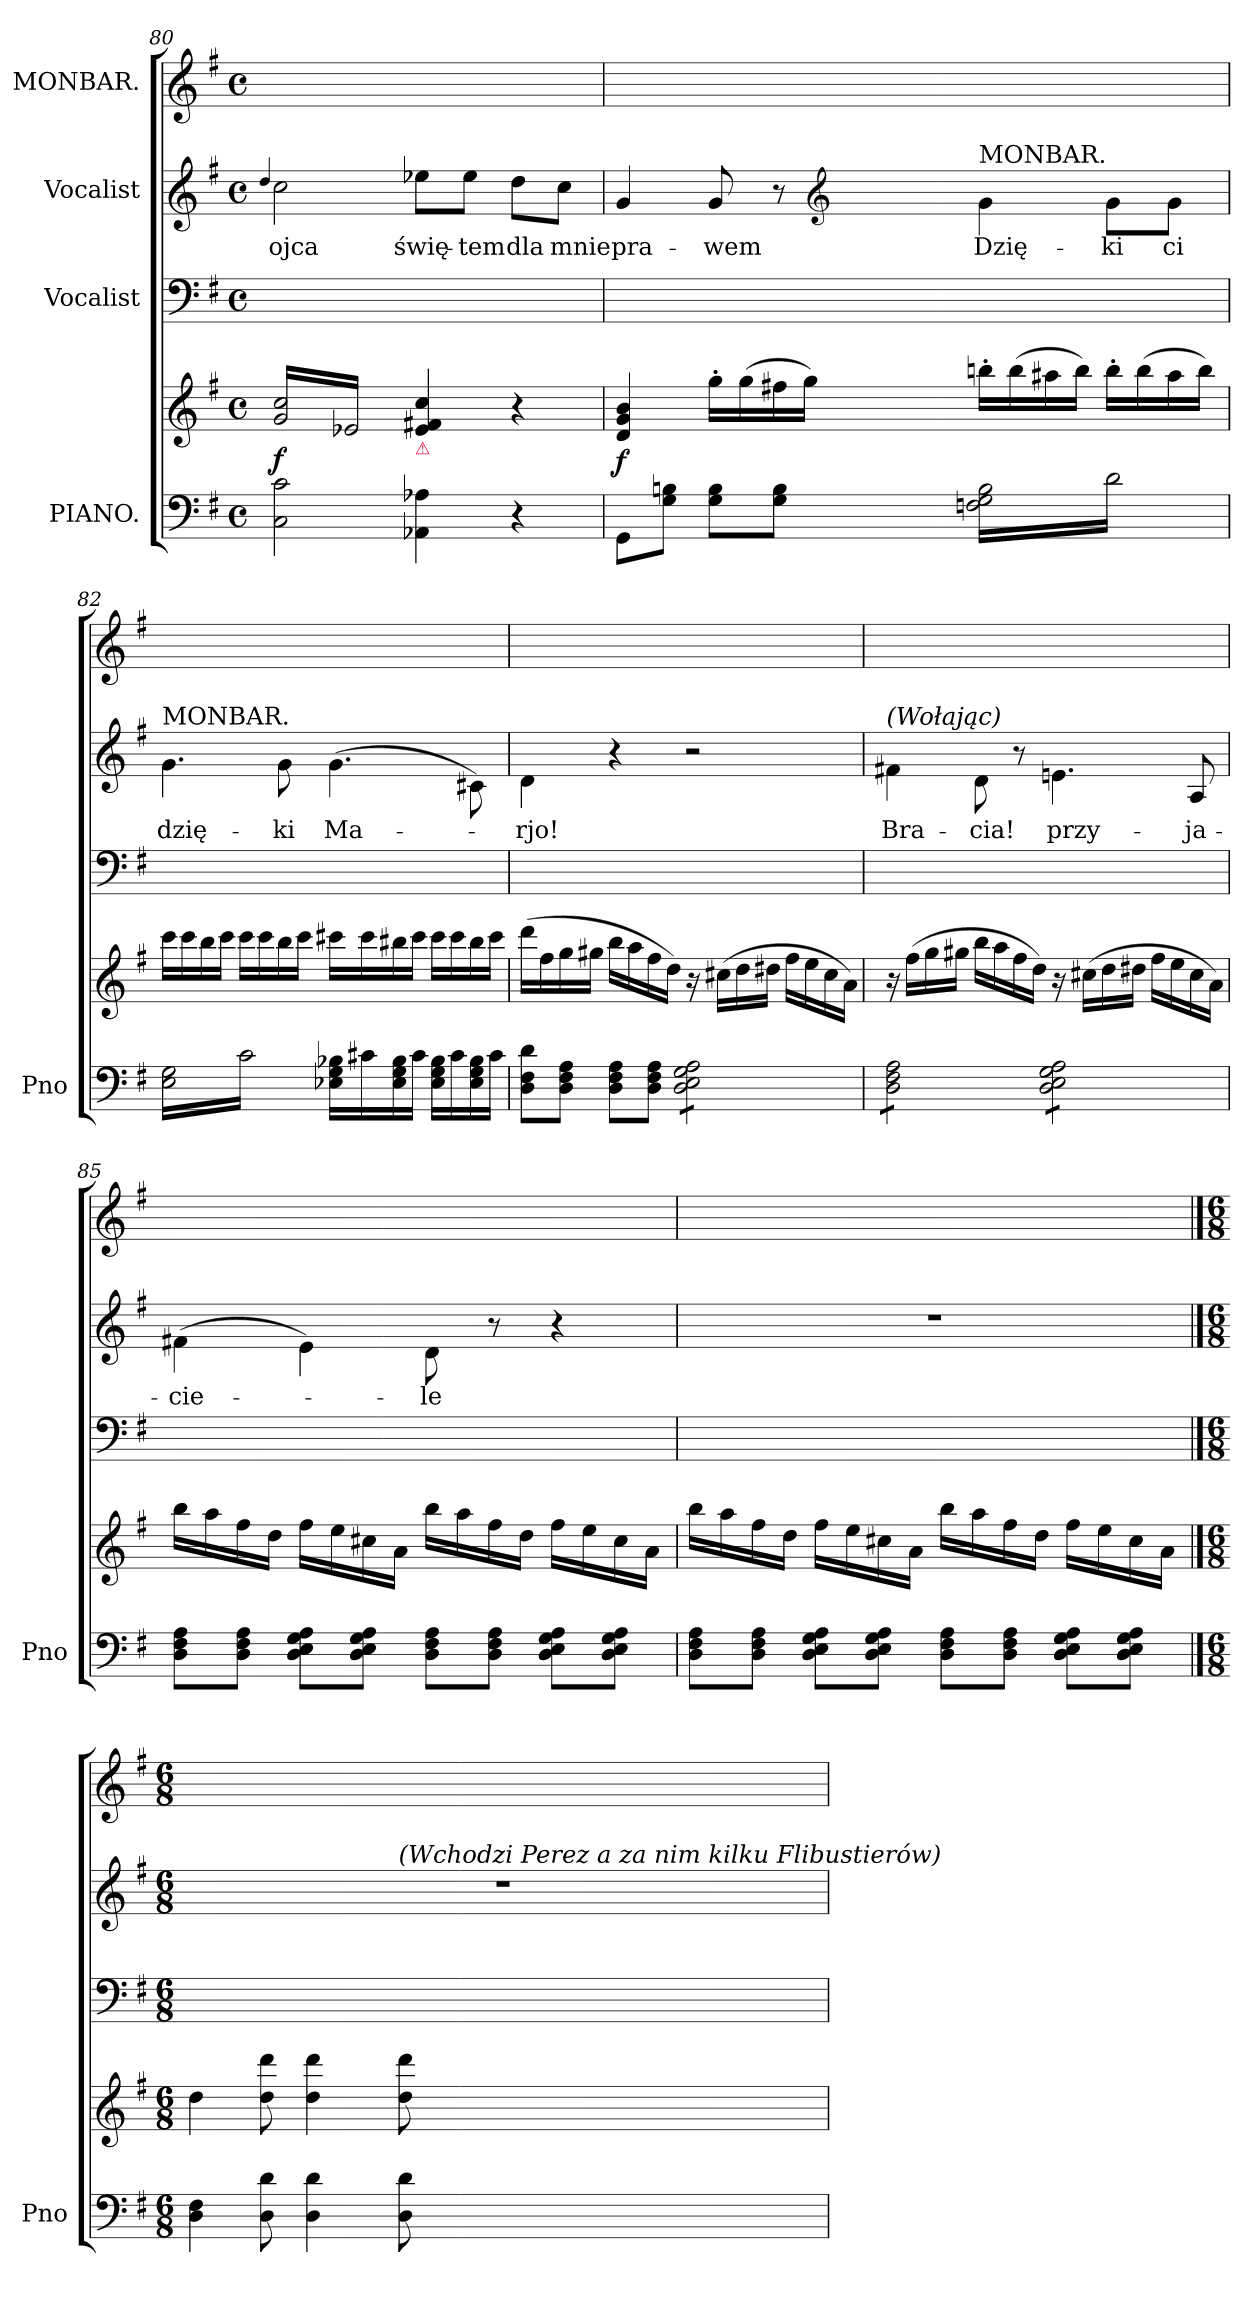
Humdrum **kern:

**kern	**kern	**dynam	**kern	**kern	**text	**kern
*part4	*part4	*part4	*part3	*part2	*part2	*part1
*staff5	*staff4	*staff4/5	*staff3	*staff2	*staff2	*staff1
*I"PIANO.	*	*	*I"Vocalist	*I"Vocalist	*	*I"MONBAR.
*I'Pno	*	*	*	*	*	*
*clefF4	*clefG2	*	*clefF4	*clefG2	*	*clefG2
*	*	*	*	*	*	*ITrd8c12
*k[f#]	*k[f#]	*	*k[f#]	*k[f#]	*	*k[f#]
*M4/4	*M4/4	*	*M4/4	*M4/4	*	*M4/4
*met(c)	*met(c)	*	*met(c)	*met(c)	*	*met(c)
=80	=80	=80	=80	=80	=80	=80
.	.	.	.	4qqdd/	.	.
*	*tremolo	*	*	*	*	*
2C\ 2c\	16g/ 16cc/LL	f	1ryy	2cc\	ojca	1ryy
.	16e-/	.	.	.	.	.
.	16g/ 16cc/	.	.	.	.	.
.	16e-/	.	.	.	.	.
.	16g/ 16cc/	.	.	.	.	.
.	16e-/	.	.	.	.	.
.	16g/ 16cc/	.	.	.	.	.
.	16e-/JJ	.	.	.	.	.
*	*Xtremolo	*	*	*	*	*
!	!LO:TX:b:i:color=crimson:t=⚠	!	!	!	!	!
4AA-X\ 4A-X\	4e-/ 4f#X/ 4cc/	.	.	8ee-X\L	świę-	.
.	.	.	.	.	.	.
.	.	.	.	8ee-\J	-tem	.
.	.	.	.	.	.	.
4r	4r	.	.	8dd\L	dla	.
.	.	.	.	8cc\J	mnie	.
=81	=81	=81	=81	=81	=81	=81
8GG\L	4d/ 4g/ 4b/	f	1ryy	4g/	pra-	1ryy
8G\ 8Bn\J	.	.	.	.	.	.
8G\ 8B\L	16gg'\LL	.	.	8g/	-wem	.
.	(16gg\	.	.	.	.	.
8G\ 8B\J	16ff#X\	.	.	8r	.	.
.	16gg\JJ)	.	.	.	.	.
*	*	*	*	*clefG2	*	*
2ryy	2ryy	.	.	2ryy	.	.
=-	=-	=-	=-	=-	=-	=-
!	!	!	!	!LO:TX:a:t=MONBAR.	!	!
*tremolo	*	*	*	*	*	*
16Fn\ 16G\ 16B\LL	16bbn'\LL	.	2ryy	4g\	Dzię-	2ryy
16d\	(16bb\	.	.	.	.	.
16Fn\ 16G\ 16B\	16aa#X\	.	.	.	.	.
16d\	16bb\JJ)	.	.	.	.	.
16Fn\ 16G\ 16B\	16bb'\LL	.	.	8g\L	-ki	.
16d\	(16bb\	.	.	.	.	.
16Fn\ 16G\ 16B\	16aa#\	.	.	8g\J	ci	.
16d\JJ	16bb\JJ)	.	.	.	.	.
=82	=82	=82	=82	=82	=82	=82
!	!	!	!	!LO:TX:a:t=MONBAR.	!	!
16E\ 16G\LL	16ccc\LL	.	1ryy	4.g\	dzię-	1ryy
16c\	16ccc\	.	.	.	.	.
16E\ 16G\	16bb\	.	.	.	.	.
16c\	16ccc\JJ	.	.	.	.	.
16E\ 16G\	16ccc\LL	.	.	.	.	.
16c\	16ccc\	.	.	.	.	.
16E\ 16G\	16bb\	.	.	8g\	-ki	.
16c\JJ	16ccc\JJ	.	.	.	.	.
*Xtremolo	*	*	*	*	*	*
16E-X\ 16G\ 16B-X\LL	16ccc#X\LL	.	.	(4.g\	Ma-	.
16c#X\	16ccc#\	.	.	.	.	.
16E-\ 16G\ 16B-\	16bb#X\	.	.	.	.	.
16c#\JJ	16ccc#\JJ	.	.	.	.	.
16E-\ 16G\ 16B-\LL	16ccc#\LL	.	.	.	.	.
16c#\	16ccc#\	.	.	.	.	.
16E-\ 16G\ 16B-\	16bb#\	.	.	8c#X\)	.	.
16c#\JJ	16ccc#\JJ	.	.	.	.	.
=83	=83	=83	=83	=83	=83	=83
8D\ 8F#\ 8d\L	(16ddd\LL	.	1ryy	4d\	-rjo!	1ryy
.	16ff#\	.	.	.	.	.
8D\ 8F#\ 8A\J	16gg\	.	.	.	.	.
.	16gg#X\JJ	.	.	.	.	.
8D\ 8F#\ 8A\L	16bb\LL	.	.	4r	.	.
.	16aa\	.	.	.	.	.
8D\ 8F#\ 8A\J	16ff#\	.	.	.	.	.
.	16dd\JJ)	.	.	.	.	.
*tremolo	*	*	*	*	*	*
8D\ 8E\ 8G\ 8A\L	16r	.	.	2r	.	.
.	(16cc#X\LL	.	.	.	.	.
8D\ 8E\ 8G\ 8A\	16dd\	.	.	.	.	.
.	16dd#X\JJ	.	.	.	.	.
8D\ 8E\ 8G\ 8A\	16ff#\LL	.	.	.	.	.
.	16ee\	.	.	.	.	.
8D\ 8E\ 8G\ 8A\J	16cc#\	.	.	.	.	.
.	16a\JJ)	.	.	.	.	.
=84	=84	=84	=84	=84	=84	=84
!	!	!	!	!LO:TX:a:i:t=(Wołając)	!	!
8D\ 8F#\ 8A\L	16r	.	1ryy	4f#X\	Bra-	1ryy
.	(16ff#\LL	.	.	.	.	.
8D\ 8F#\ 8A\	16gg\	.	.	.	.	.
.	16gg#X\JJ	.	.	.	.	.
8D\ 8F#\ 8A\	16bb\LL	.	.	8d\	-cia!	.
.	16aa\	.	.	.	.	.
8D\ 8F#\ 8A\J	16ff#\	.	.	8r	.	.
.	16dd\JJ)	.	.	.	.	.
8D\ 8E\ 8G\ 8A\L	16r	.	.	4.en\	przy-	.
.	(16cc#X\LL	.	.	.	.	.
8D\ 8E\ 8G\ 8A\	16dd\	.	.	.	.	.
.	16dd#X\JJ	.	.	.	.	.
8D\ 8E\ 8G\ 8A\	16ff#\LL	.	.	.	.	.
.	16ee\	.	.	.	.	.
8D\ 8E\ 8G\ 8A\J	16cc#\	.	.	8A/	-ja-	.
*Xtremolo	*	*	*	*	*	*
.	16a\JJ)	.	.	.	.	.
=85	=85	=85	=85	=85	=85	=85
8D\ 8F#\ 8A\L	16bb\LL	.	1ryy	(4f#X\	-cie-	1ryy
.	16aa\	.	.	.	.	.
8D\ 8F#\ 8A\J	16ff#\	.	.	.	.	.
.	16dd\JJ	.	.	.	.	.
8D\ 8E\ 8G\ 8A\L	16ff#\LL	.	.	4e\)	.	.
.	16ee\	.	.	.	.	.
8D\ 8E\ 8G\ 8A\J	16cc#X\	.	.	.	.	.
.	16a\JJ	.	.	.	.	.
8D\ 8F#\ 8A\L	16bb\LL	.	.	8d\	-le	.
.	16aa\	.	.	.	.	.
8D\ 8F#\ 8A\J	16ff#\	.	.	8r	.	.
.	16dd\JJ	.	.	.	.	.
8D\ 8E\ 8G\ 8A\L	16ff#\LL	.	.	4r	.	.
.	16ee\	.	.	.	.	.
8D\ 8E\ 8G\ 8A\J	16cc#\	.	.	.	.	.
.	16a\JJ	.	.	.	.	.
=86	=86	=86	=86	=86	=86	=86
8D\ 8F#\ 8A\L	16bb\LL	.	1ryy	1r	.	1ryy
.	16aa\	.	.	.	.	.
8D\ 8F#\ 8A\J	16ff#\	.	.	.	.	.
.	16dd\JJ	.	.	.	.	.
8D\ 8E\ 8G\ 8A\L	16ff#\LL	.	.	.	.	.
.	16ee\	.	.	.	.	.
8D\ 8E\ 8G\ 8A\J	16cc#X\	.	.	.	.	.
.	16a\JJ	.	.	.	.	.
8D\ 8F#\ 8A\L	16bb\LL	.	.	.	.	.
.	16aa\	.	.	.	.	.
8D\ 8F#\ 8A\J	16ff#\	.	.	.	.	.
.	16dd\JJ	.	.	.	.	.
8D\ 8E\ 8G\ 8A\L	16ff#\LL	.	.	.	.	.
.	16ee\	.	.	.	.	.
8D\ 8E\ 8G\ 8A\J	16cc#\	.	.	.	.	.
.	16a\JJ	.	.	.	.	.
==87	==87	==87	==87	==87	==87	==87
*M6/8	*M6/8	*	*M6/8	*M6/8	*	*M6/8
*	*	*	*	*	*	*MM184
!	!	!	!	!LO:TX:a:t=MONBAR	!	!
*	*	*	*	*^	*	*
4D\ 4F#\	4dd\	.	2.ryy	2.r	2ryy	.	2.ryy
8D\ 8d\	8dd\ 8ddd\	.	.	.	.	.	.
4D\ 4d\	4dd\ 4ddd\	.	.	.	.	.	.
.	.	.	.	.	8ryy	.	.
!	!	!	!	!	!LO:TX:a:i:t=(Wchodzi Perez a za nim kilku Flibustierów)	!	!
8D\ 8d\	8dd\ 8ddd\	.	.	.	8ryy	.	.
*	*	*	*	*v	*v	*	*
=	=	=	=	=	=	=
*-	*-	*-	*-	*-	*-	*-
